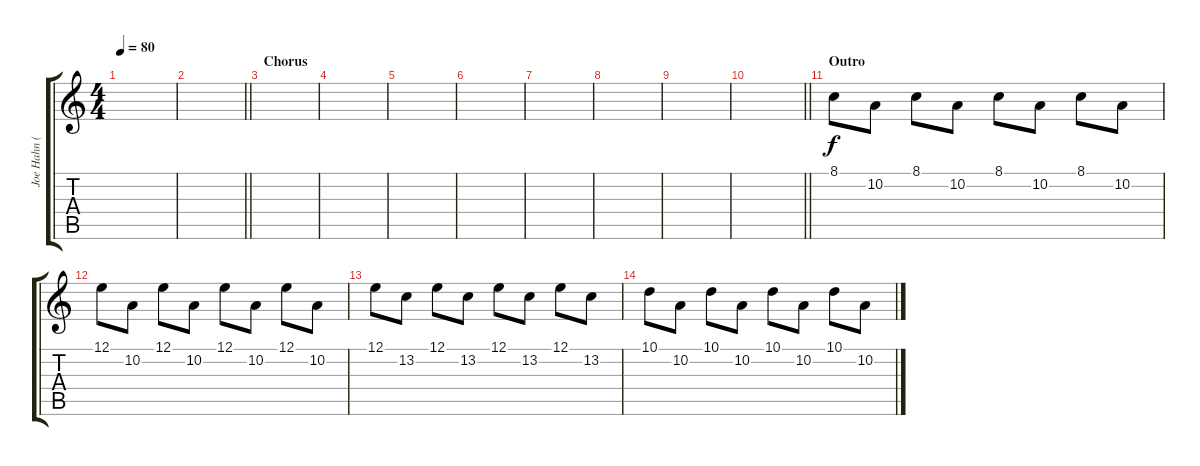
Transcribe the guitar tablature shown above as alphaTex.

\track ("Joe Hahn (Piano)" "Joe Hahn (") {instrument harpsichord}
\staff {score tabs}
\tuning (E4 B3 G3 D3 A2 E2) {hide}
\ts (4 4)
\tempo 80
\clef g2
\ks c
|
\barLineRight lightlight
|
\section ("" "Chorus")
|
|
|
|
|
|
|
\barLineRight lightlight
|
\section ("" "Outro")
8.1.8 10.2.8 8.1.8 10.2.8 8.1.8 10.2.8 8.1.8 10.2.8 |
12.1.8 10.2.8 12.1.8 10.2.8 12.1.8 10.2.8 12.1.8 10.2.8 |
12.1.8 13.2.8 12.1.8 13.2.8 12.1.8 13.2.8 12.1.8 13.2.8 |
10.1.8 10.2.8 10.1.8 10.2.8 10.1.8 10.2.8 10.1.8 10.2.8
